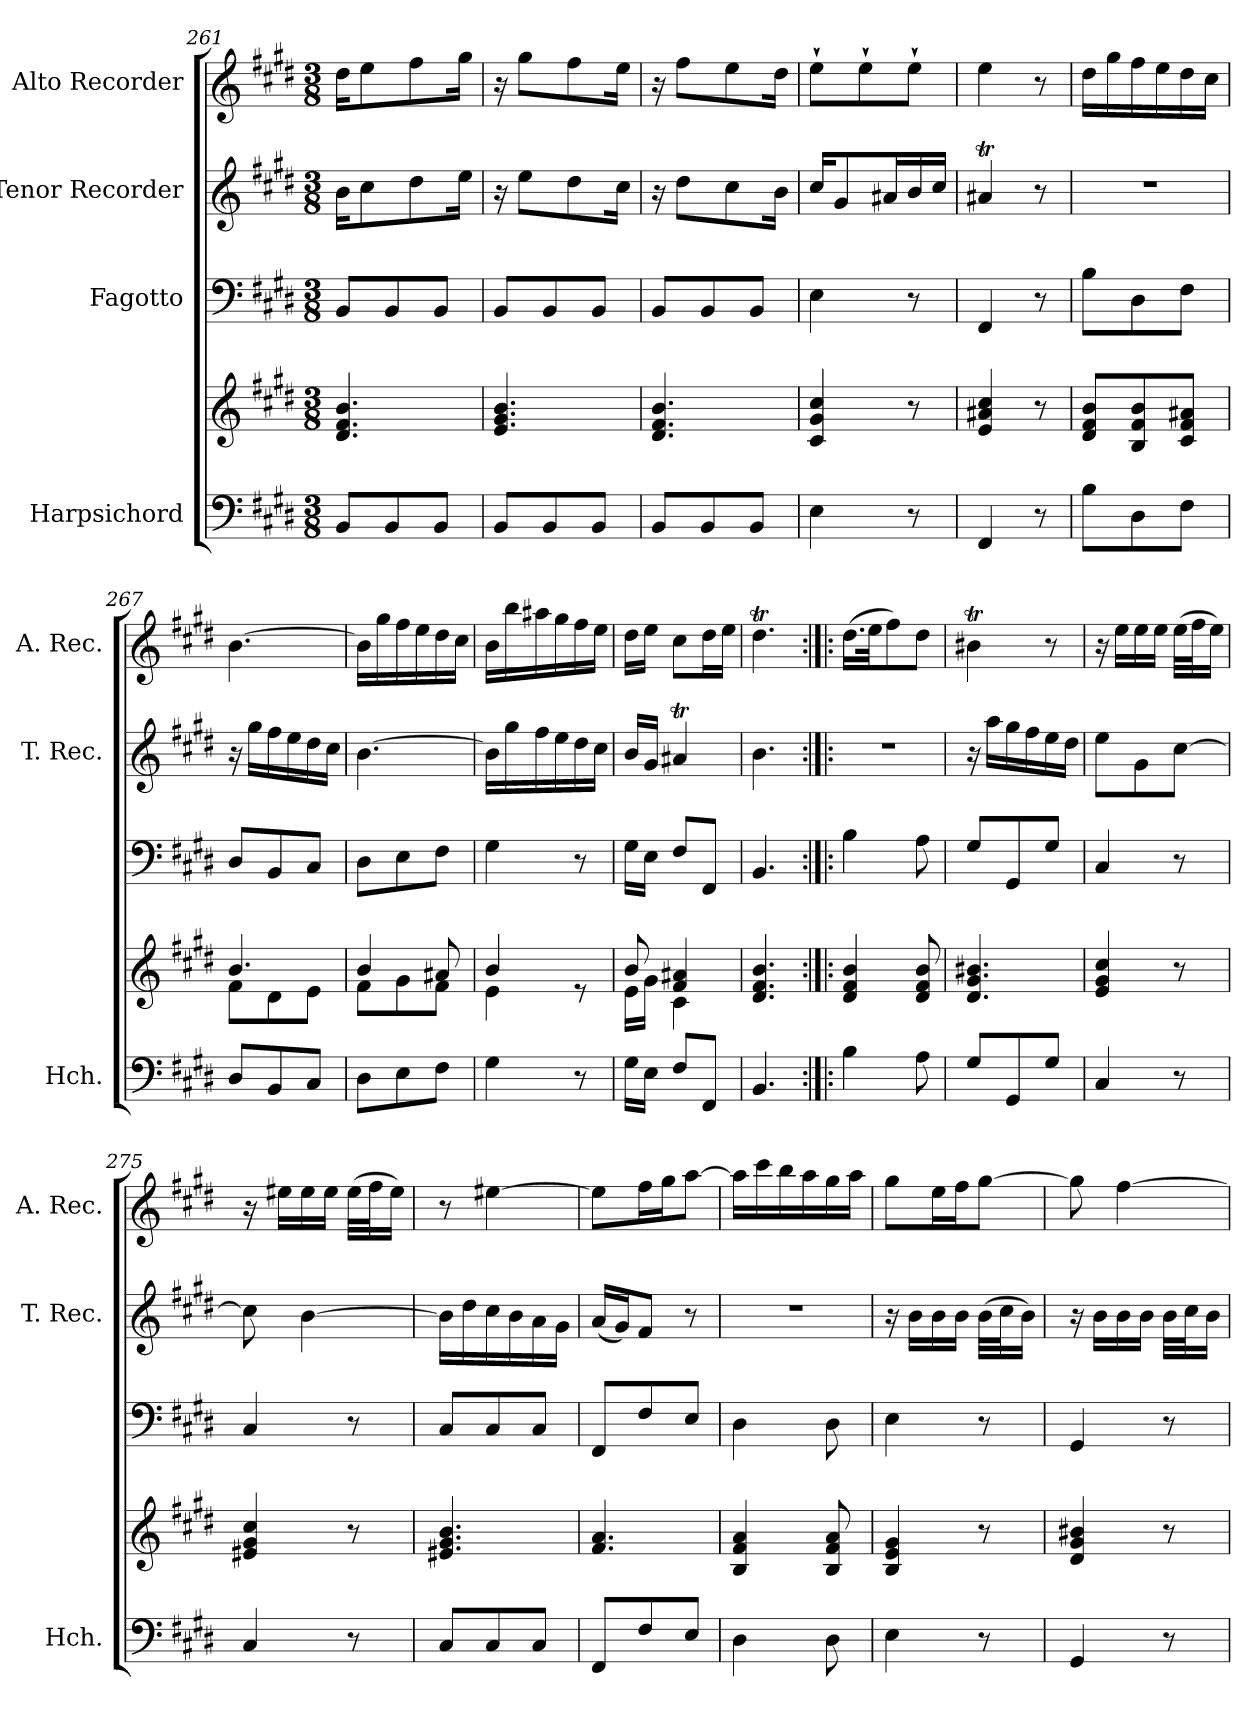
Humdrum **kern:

**kern	**kern	**kern	**kern	**kern
*part4	*part4	*part3	*part2	*part1
*staff5	*staff4	*staff3	*staff2	*staff1
*I"Harpsichord	*	*I"Fagotto	*I"Tenor Recorder	*I"Alto Recorder
*I'Hch.	*	*	*I'T. Rec.	*I'A. Rec.
*clefF4	*clefG2	*clefF4	*clefG2	*clefG2
*k[f#c#g#d#]	*k[f#c#g#d#]	*k[f#c#g#d#]	*k[f#c#g#d#]	*k[f#c#g#d#]
*M3/8	*M3/8	*M3/8	*M3/8	*M3/8
=261	=261	=261	=261	=261
8BB/L	4.d#/ 4.f#/ 4.b/	8BB/L	16b\KL	16dd#\KL
.	.	.	8cc#\	8ee\
8BB/	.	8BB/	.	.
.	.	.	8dd#\	8ff#\
8BB/J	.	8BB/J	.	.
.	.	.	16ee\Jk	16gg#\Jk
=262	=262	=262	=262	=262
8BB/L	4.e/ 4.g#/ 4.b/	8BB/L	16r	16r
.	.	.	8ee\L	8gg#\L
8BB/	.	8BB/	.	.
.	.	.	8dd#\	8ff#\
8BB/J	.	8BB/J	.	.
.	.	.	16cc#\Jk	16ee\Jk
!!LO:LB:g=z
=263	=263	=263	=263	=263
8BB/L	4.d#/ 4.f#/ 4.b/	8BB/L	16r	16r
.	.	.	8dd#\L	8ff#\L
8BB/	.	8BB/	.	.
.	.	.	8cc#\	8ee\
8BB/J	.	8BB/J	.	.
.	.	.	16b\Jk	16dd#\Jk
=264	=264	=264	=264	=264
4E\	4c#/ 4g#/ 4cc#/	4E\	16cc#/KL	8ee`\L
.	.	.	8g#/	.
.	.	.	.	8ee`\
.	.	.	16a#X/L	.
8r	8r	8r	16b/	8ee`\J
.	.	.	16cc#/JJ	.
=265	=265	=265	=265	=265
4FF#/	4e/ 4a#X/ 4cc#/	4FF#/	4a#Xt/	4ee\
8r	8r	8r	8r	8r
=266	=266	=266	=266	=266
8B\L	8d#/ 8f#/ 8b/L	8B\L	4.r	16dd#\LL
.	.	.	.	16gg#\
8D#\	8B/ 8f#/ 8b/	8D#\	.	16ff#\
.	.	.	.	16ee\
8F#\J	8c#/ 8f#/ 8a#X/J	8F#\J	.	16dd#\
.	.	.	.	16cc#\JJ
=267	=267	=267	=267	=267
*	*^	*	*	*
8D#/L	4.b/	8f#\L	8D#/L	16r	[4.b\
.	.	.	.	16gg#\LL	.
8BB/	.	8d#\	8BB/	16ff#\	.
.	.	.	.	16ee\	.
8C#/J	.	8e\J	8C#/J	16dd#\	.
.	.	.	.	16cc#\JJ	.
=268	=268	=268	=268	=268	=268
8D#\L	4b/	8f#\L	8D#\L	[4.b\	16b\LL]
.	.	.	.	.	16gg#\
8E\	.	8g#\	8E\	.	16ff#\
.	.	.	.	.	16ee\
8F#\J	8a#X/	8f#\J	8F#\J	.	16dd#\
.	.	.	.	.	16cc#\JJ
=269	=269	=269	=269	=269	=269
4G#\	4b/	4e\	4G#\	16b\LL]	16b\LL
.	.	.	.	16gg#\	16bb\
.	.	.	.	16ff#\	16aa#X\
.	.	.	.	16ee\	16gg#\
8r	8re	8ryy	8r	16dd#\	16ff#\
.	.	.	.	16cc#\JJ	16ee\JJ
=270	=270	=270	=270	=270	=270
16G#\LL	8b/	16e\LL	16G#\LL	16b/LL	16dd#\LL
16E\JJ	.	16g#\JJ	16E\JJ	16g#/JJ	16ee\JJ
8F#/L	4f#/ 4a#X/	4c#\	8F#/L	4a#Xt/	8cc#\L
8FF#/J	.	.	8FF#/J	.	16dd#\L
.	.	.	.	.	16ee\JJ
*	*v	*v	*	*	*
=271	=271	=271	=271	=271
4.BB/	4.d#/ 4.f#/ 4.b/	4.BB/	4.b\	4.dd#t\
=272:|!|:	=272:|!|:	=272:|!|:	=272:|!|:	=272:|!|:
4B\	4d#/ 4f#/ 4b/	4B\	4.r	(>16.dd#\LL
.	.	.	.	32ee\JK
.	.	.	.	8ff#\)
8A\	8d#/ 8f#/ 8b/	8A\	.	8dd#\J
!!LO:LB:g=z
=273	=273	=273	=273	=273
8G#/L	4.d#/ 4.g#/ 4.b#X/	8G#/L	16r	4b#Xt\
.	.	.	16aa\LL	.
8GG#/	.	8GG#/	16gg#\	.
.	.	.	16ff#\	.
8G#/J	.	8G#/J	16ee\	8r
.	.	.	16dd#\JJ	.
=274	=274	=274	=274	=274
4C#/	4e/ 4g#/ 4cc#/	4C#/	8ee\L	16r
.	.	.	.	16ee\LL
.	.	.	8g#\	16ee\
.	.	.	.	16ee\JJ
8r	8r	8r	[8cc#\J	(>32ee\LLL
.	.	.	.	32ff#\J
.	.	.	.	16ee\JJ)
=275	=275	=275	=275	=275
4C#/	4e#X/ 4g#/ 4cc#/	4C#/	8cc#\]	16r
.	.	.	.	16ee#X\LL
.	.	.	[4b\	16ee#\
.	.	.	.	16ee#\JJ
8r	8r	8r	.	(>32ee#\LLL
.	.	.	.	32ff#\J
.	.	.	.	16ee#\JJ)
=276	=276	=276	=276	=276
8C#/L	4.e#X/ 4.g#/ 4.b/	8C#/L	16b\LL]	8r
.	.	.	16dd#\	.
8C#/	.	8C#/	16cc#\	[4ee#X\
.	.	.	16b\	.
8C#/J	.	8C#/J	16a\	.
.	.	.	16g#\JJ	.
=277	=277	=277	=277	=277
8FF#/L	4.f#/ 4.a/	8FF#/L	(16a/LL	8ee#\L]
.	.	.	16g#/J)	.
8F#/	.	8F#/	8f#/J	16ff#\L
.	.	.	.	16gg#\J
8E/J	.	8E/J	8r	[8aa\J
=278	=278	=278	=278	=278
4D#\	4B/ 4f#/ 4a/	4D#\	4.r	16aa\LL]
.	.	.	.	16ccc#\
.	.	.	.	16bb\
.	.	.	.	16aa\
8D#\	8B/ 8f#/ 8a/	8D#\	.	16gg#\
.	.	.	.	16aa\JJ
=279	=279	=279	=279	=279
4E\	4B/ 4e/ 4g#/	4E\	16r	8gg#\L
.	.	.	16b\LL	.
.	.	.	16b\	16ee\L
.	.	.	16b\JJ	16ff#\J
8r	8r	8r	(>32b\LLL	[8gg#\J
.	.	.	32cc#\J	.
.	.	.	16b\JJ)	.
=280	=280	=280	=280	=280
4GG#/	4d#/ 4g#/ 4b#X/	4GG#/	16r	8gg#\]
.	.	.	16b\LL	.
.	.	.	16b\	[4ff#\
.	.	.	16b\JJ	.
8r	8r	8r	32b\LLL	.
.	.	.	32cc#\J	.
.	.	.	16b\JJ	.
=	=	=	=	=
*-	*-	*-	*-	*-
